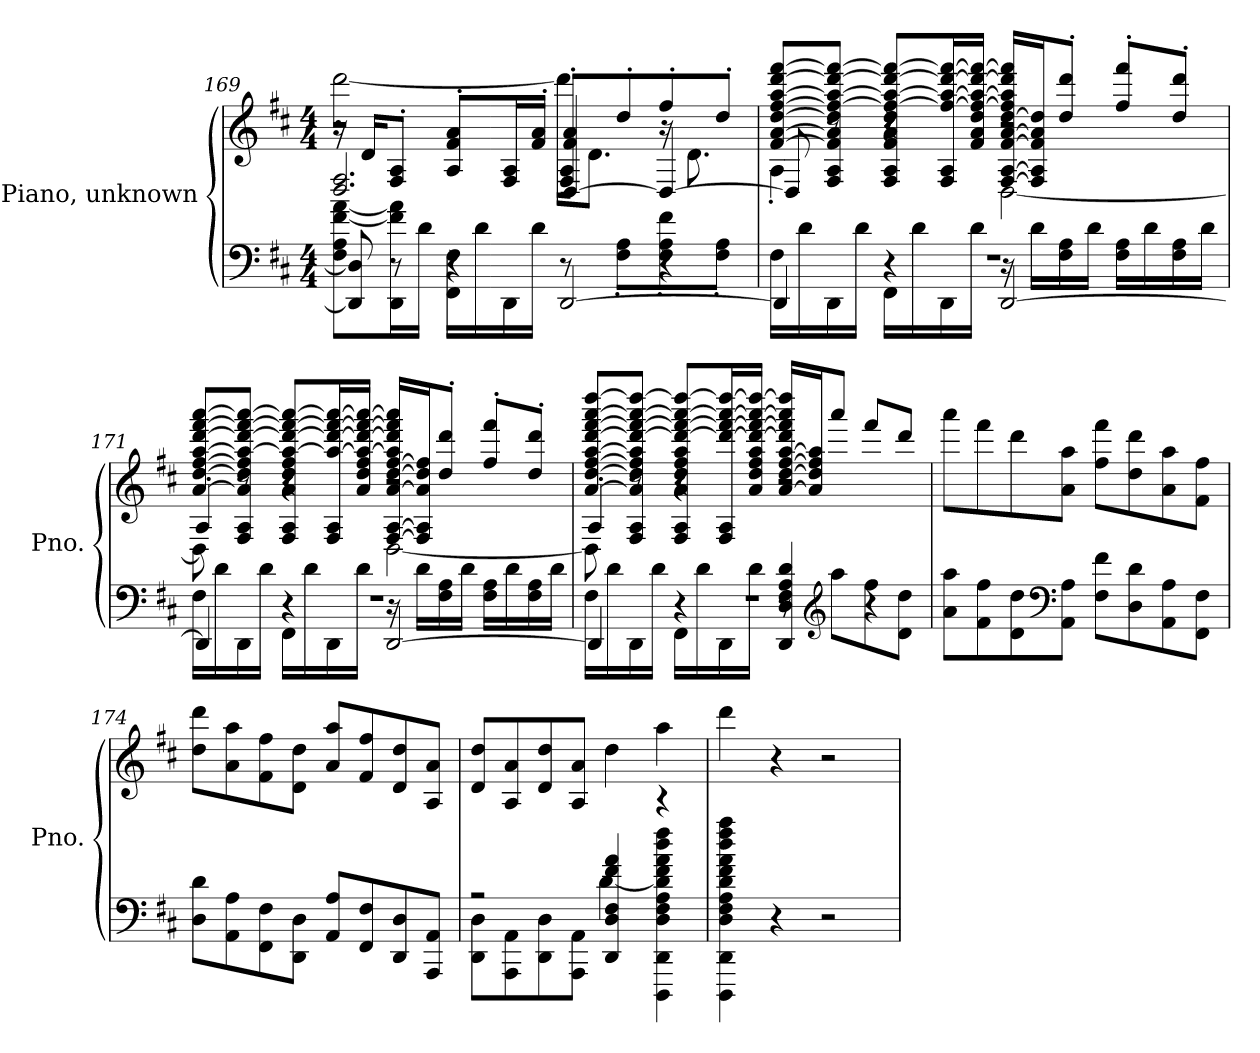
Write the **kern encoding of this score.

**kern	**kern
*part1	*part1
*staff2	*staff1
*I"Piano, unknown	*
*I'Pno.	*
!!LO:LB:g=z
*clefF4	*clefG2
*k[f#c#]	*k[f#c#]
*M4/4	*M4/4
=169	=169
*^	*^
*	*^	*	*^
2.dd/ 2.ff#/	8F#\ 8A\ [8f#\ [8a\L	8DD/] 8D/]	16r	[2ddd\	2r
.	.	.	16d/KL	.	.
.	16DD\ 16f#\] 16a\]L	8r	8F#/' 8A/'J	.	.
.	16d\JJ	.	.	.	.
.	16FF#\ 16F#\LL	4r	8A/' 8f#/' 8a/'L	.	.
.	16d\	.	.	.	.
.	16DD\	.	16F#/ 16A/L	.	.
.	16d\JJ	.	16f#/' 16a/'JJ	.	.
.	8r	[2DD/	8F#/' 8A/'L	16ddd\KL]	[4D/ 4f#/ 4a/
.	.	.	.	8.d\J	.
.	8F#\' 8A\'L	.	8dd'/	.	.
4r	8F#\' 8A\' 8f#\'	.	8ff#'/	16r	4D/_
.	.	.	.	8.d\	.
.	8F#\' 8A\'J	.	8dd'/J	.	.
=170	=170	=170	=170	=170	=170
1r	16F#\LL	4DD/]	[8f#/ [8a/ [8dd/ [8ff#/ [8aa/ [8ddd/ [8fff#/L	4A'\	8D/]
.	16d\	.	.	.	.
.	16DD\	.	8F#/ 8A/ 8f#/] 8a/] 8dd/] 8ff#/_ 8aa/_ 8ddd/_ 8fff#/_J	.	8r
.	16d\JJ	.	.	.	.
.	16FF#\LL	4r	8F#/ 8A/ 8f#/ 8a/ 8dd/ 8ff#/_ 8aa/_ 8ddd/_ 8fff#/_L	4r	4r
.	16d\	.	.	.	.
.	16DD\	.	16F#/ 16A/ 16ff#/_ 16aa/_ 16ddd/_ 16fff#/_L	.	.
.	16d\JJ	.	16f#/ 16a/ 16dd/ 16ff#/_ 16aa/_ 16ddd/_ 16fff#/_JJ	.	.
.	16r	[2DD/	[16F#/ [16A/ [16f#/ [16a/ [16dd/ 16ff#/] 16aa/] 16ddd/] 16fff#/]LL	[2D\	2r
.	16d\LL	.	16F#/] 16A/] 16f#/] 16a/] 16dd/]J	.	.
.	16F#\ 16A\	.	8dd/' 8ddd/'J	.	.
.	16d\JJ	.	.	.	.
.	16F#\ 16A\LL	.	8ff#/' 8fff#/'L	.	.
.	16d\	.	.	.	.
.	16F#\ 16A\	.	8dd/' 8ddd/'J	.	.
.	16d\JJ	.	.	.	.
!!LO:LB:g=z	!!	!!
=171	=171	=171	=171	=171	=171
1r	16F#\LL	4DD/]	[8a/ [8dd/ [8ff#/ [8aa/ [8ddd/ [8fff#/ [8aaa/L	8D\]	4A'/
.	16d\	.	.	.	.
.	16DD\	.	8F#/ 8A/ 8a/] 8dd/] 8ff#/] 8aa/_ 8ddd/_ 8fff#/_ 8aaa/_J	8r	.
.	16d\JJ	.	.	.	.
.	16FF#\LL	4r	8F#/ 8A/ 8a/ 8dd/ 8ff#/ 8aa/_ 8ddd/_ 8fff#/_ 8aaa/_L	4r	4r
.	16d\	.	.	.	.
.	16DD\	.	16F#/ 16A/ 16aa/_ 16ddd/_ 16fff#/_ 16aaa/_L	.	.
.	16d\JJ	.	16a/ 16dd/ 16ff#/ 16aa/_ 16ddd/_ 16fff#/_ 16aaa/_JJ	.	.
.	16r	[2DD/	[16F#/ [16A/ [16a/ [16dd/ [16ff#/ 16aa/] 16ddd/] 16fff#/] 16aaa/]LL	[2D\	2r
.	16d\LL	.	16F#/] 16A/] 16a/] 16dd/] 16ff#/]J	.	.
.	16F#\ 16A\	.	8dd/' 8ddd/'J	.	.
.	16d\JJ	.	.	.	.
.	16F#\ 16A\LL	.	8ff#/' 8fff#/'L	.	.
.	16d\	.	.	.	.
.	16F#\ 16A\	.	8dd/' 8ddd/'J	.	.
.	16d\JJ	.	.	.	.
=172	=172	=172	=172	=172	=172
1r	16F#\LL	4DD/]	[8a/ [8dd/ [8ff#/ [8aa/ [8ddd/ [8fff#/ [8aaa/ [8dddd/L	8D\]	4A'/
.	16d\	.	.	.	.
.	16DD\	.	8F#/ 8A/ 8a/] 8dd/] 8ff#/] 8aa/] 8ddd/_ 8fff#/_ 8aaa/_ 8dddd/_J	8r	.
.	16d\JJ	.	.	.	.
.	16FF#\LL	4r	8F#/ 8A/ 8a/ 8dd/ 8ff#/ 8aa/ 8ddd/_ 8fff#/_ 8aaa/_ 8dddd/_L	4r	4r
.	16d\	.	.	.	.
.	16DD\	.	16F#/ 16A/ 16ddd/_ 16fff#/_ 16aaa/_ 16dddd/_L	.	.
.	16d\JJ	.	16a/ 16dd/ 16ff#/ 16aa/ 16ddd/_ 16fff#/_ 16aaa/_ 16dddd/_JJ	.	.
.	8r	4DD/ 4D/ 4F#/ 4A/ 4d/	[16a/ [16dd/ [16ff#/ [16aa/ 16ddd/] 16fff#/] 16aaa/] 16dddd/]LL	2r	2r
.	.	.	16a/] 16dd/] 16ff#/] 16aa/]J	.	.
*clefG2	*	*	*	*	*
.	8aa\L	.	8aaa/J	.	.
.	8ff#\	4r	8fff#/L	.	.
.	8d\ 8dd\J	.	8ddd/J	.	.
*v	*v	*v	*	*	*
*	*v	*v	*v
!!LO:LB:g=z
=173	=173
8a\ 8aa\L	8aaa\L
8f#\ 8ff#\	8fff#\
8d\ 8dd\	8ddd\
*clefF4	*
8AA\ 8A\J	8a\ 8aa\J
8F#\ 8f#\L	8ff#\ 8fff#\L
8D\ 8d\	8dd\ 8ddd\
8AA\ 8A\	8a\ 8aa\
8FF#\ 8F#\J	8f#\ 8ff#\J
=174	=174
8D\ 8d\L	8dd\ 8ddd\L
8AA\ 8A\	8a\ 8aa\
8FF#\ 8F#\	8f#\ 8ff#\
8DD\ 8D\J	8d\ 8dd\J
8AA/ 8A/L	8a/ 8aa/L
8FF#/ 8F#/	8f#/ 8ff#/
8DD/ 8D/	8d/ 8dd/
8AAA/ 8AA/J	8A/ 8a/J
=175	=175
*^	*
2r	8DD\ 8D\L	8d/ 8dd/L
.	8AAA\ 8AA\	8A/ 8a/
.	8DD\ 8D\	8d/ 8dd/
.	8AAA\ 8AA\J	8A/ 8a/J
4DD/ 4D/ 4F#/ 4f#/ 4a/	[4d\	4dd\
4r	4DDD\ 4DD\ 4D\ 4F#\ 4A\ 4d\] 4f#\ 4a\ 4dd\ 4ff#\	4aa\
*v	*v	*
=176	=176
4DDD\ 4DD\ 4D\ 4F#\ 4A\ 4d\ 4f#\ 4a\ 4dd\ 4ff#\ 4aa\	4ddd\
4r	4r
2r	2r
=	=
*-	*-
